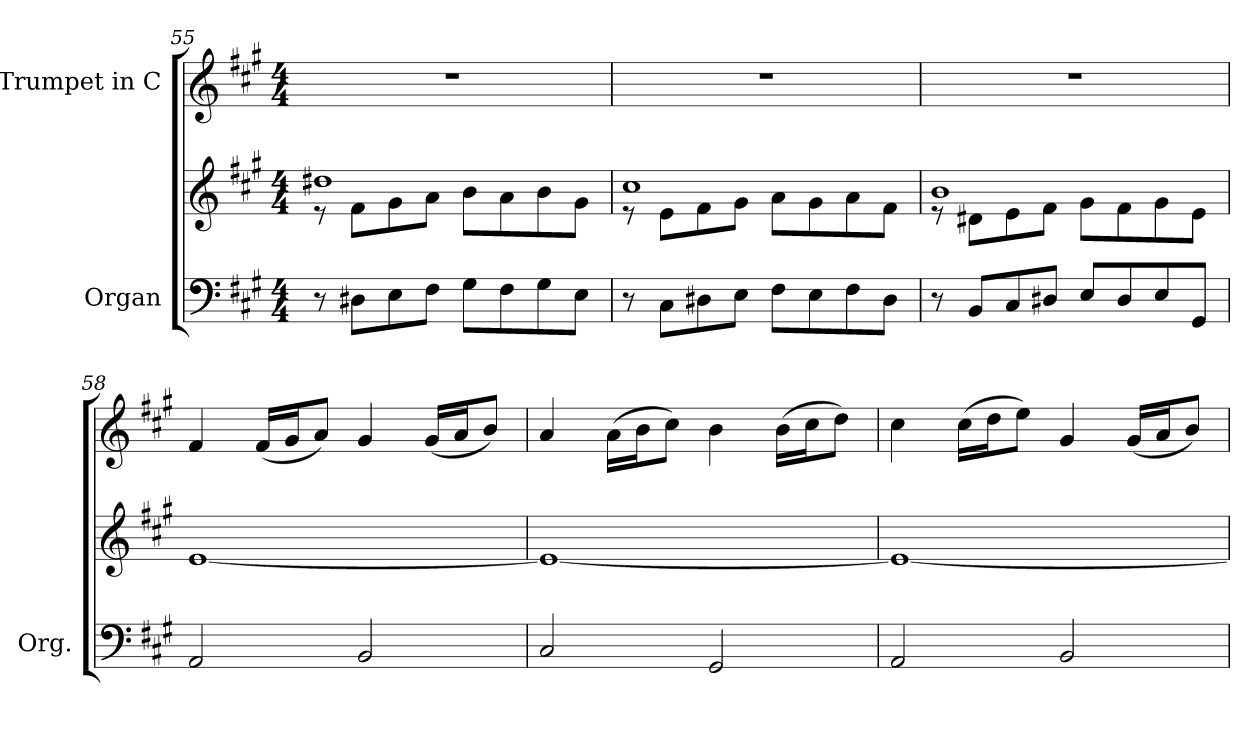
**kern	**kern	**kern
*part2	*part2	*part1
*staff3	*staff2	*staff1
*I"Organ	*	*I"Trumpet in C
*I'Org.	*	*
*clefF4	*clefG2	*clefG2
*k[f#c#g#]	*k[f#c#g#]	*k[f#c#g#]
*A:	*A:	*A:
*M4/4	*M4/4	*M4/4
=55	=55	=55
*	*^	*
8r	1dd#X	8re	1r
8D#X\L	.	8f#\L	.
8E\	.	8g#\	.
8F#\J	.	8a\J	.
8G#\L	.	8b\L	.
8F#\	.	8a\	.
8G#\	.	8b\	.
8E\J	.	8g#\J	.
=56	=56	=56	=56
8r	1cc#	8re	1r
8C#\L	.	8e\L	.
8D#X\	.	8f#\	.
8E\J	.	8g#\J	.
8F#\L	.	8a\L	.
8E\	.	8g#\	.
8F#\	.	8a\	.
8D#\J	.	8f#\J	.
=57	=57	=57	=57
8r	1b	8re	1r
8BB/L	.	8d#X\L	.
8C#/	.	8e\	.
8D#X/J	.	8f#\J	.
8E/L	.	8g#\L	.
8D#/	.	8f#\	.
8E/	.	8g#\	.
8GG#/J	.	8e\J	.
*	*v	*v	*
=58	=58	=58
2AA/	[1e	4f#/
.	.	(<16f#/LL
.	.	16g#/J
.	.	8a/J)
2BB/	.	4g#/
.	.	(<16g#/LL
.	.	16a/J
.	.	8b/J)
!!LO:LB:g=z
=59	=59	=59
2C#/	1e_	4a/
.	.	(>16a\LL
.	.	16b\J
.	.	8cc#\J)
2GG#/	.	4b\
.	.	(>16b\LL
.	.	16cc#\J
.	.	8dd\J)
=60	=60	=60
2AA/	1e_	4cc#\
.	.	(>16cc#\LL
.	.	16dd\J
.	.	8ee\J)
2BB/	.	4g#/
.	.	(<16g#/LL
.	.	16a/J
.	.	8b/J)
=	=	=
*-	*-	*-
